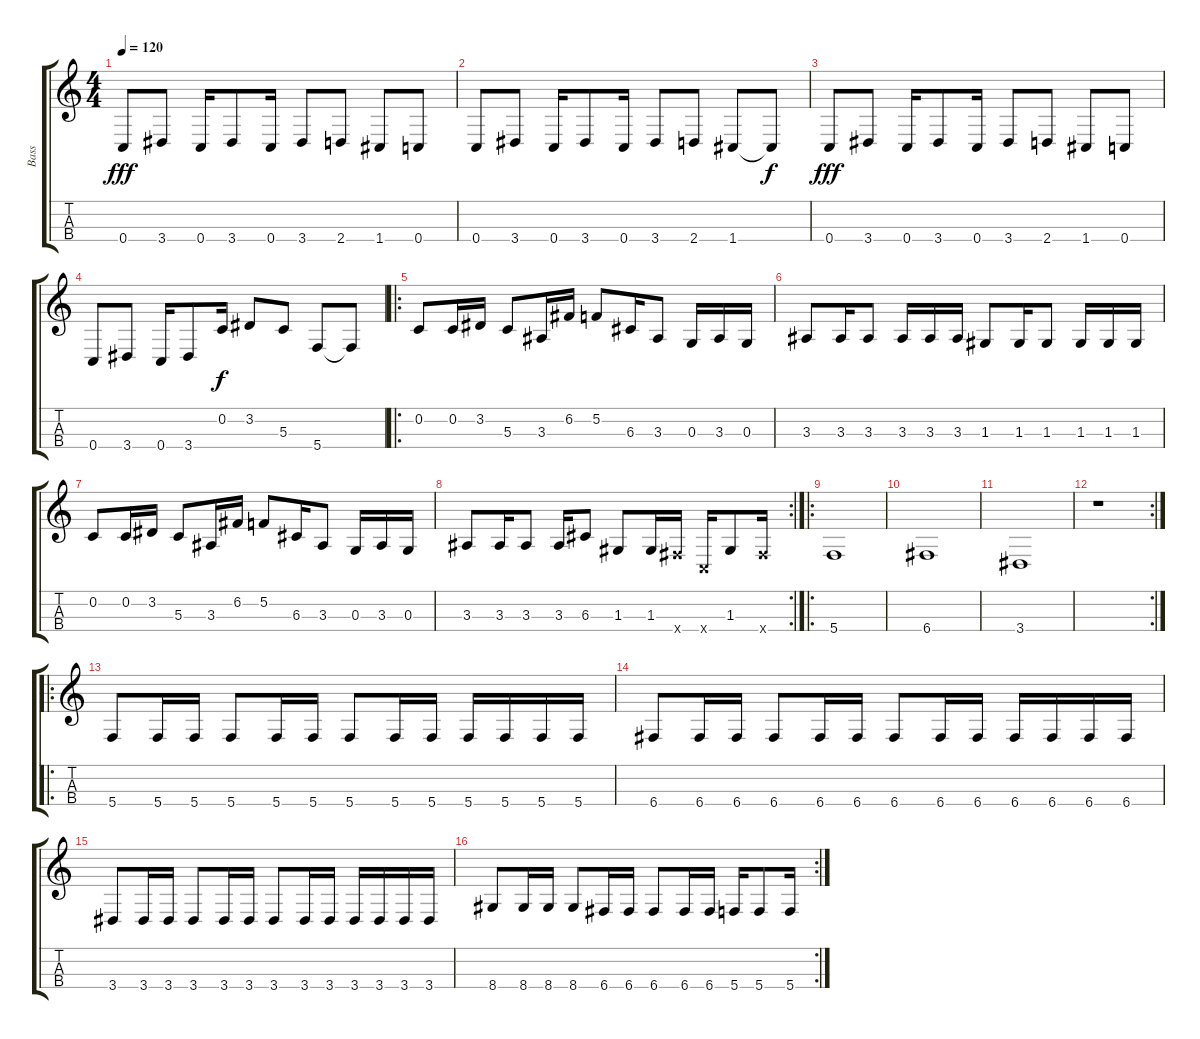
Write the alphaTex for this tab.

\track ("Bass" "Bass") {instrument acousticbass}
\staff {score tabs}
\tuning (F3 C3 G2 C2) {hide}
\ts (4 4)
\tempo 120
\clef g2
\ks c
0.4.8{dy fff} 3.4.8 0.4.16 3.4.8 0.4.16 3.4.8 2.4.8 1.4.8 0.4.8 |
0.4.8 3.4.8 0.4.16 3.4.8 0.4.16 3.4.8 2.4.8 1.4.8 1.4{t}.8{dy f} |
0.4.8{dy fff} 3.4.8 0.4.16 3.4.8 0.4.16 3.4.8 2.4.8 1.4.8 0.4.8 |
0.4.8 3.4.8 0.4.16 3.4.8 0.2.16{dy f} 3.2.8 5.3.8 5.4.8 5.4{t}.8 |
\ro
0.2.8{instrument acousticbass} 0.2.16 3.2.16 5.3.8 3.3.16 6.2.16 5.2.8 6.3.16 3.3.8 0.3.16 3.3.16 0.3.16 |
3.3.8 3.3.16 3.3.8 3.3.16 3.3.16 3.3.16 1.3.8 1.3.16 1.3.8 1.3.16 1.3.16 1.3.16 |
0.2.8 0.2.16 3.2.16 5.3.8 3.3.16 6.2.16 5.2.8 6.3.16 3.3.8 0.3.16 3.3.16 0.3.16 |
\rc 2
3.3.8 3.3.16 3.3.8 3.3.16 6.3.8 1.3.8 1.3.16 6.4{x}.16{instrument slapbass1} 0.4{x}.16 1.3.8{instrument acousticbass} 6.4{x}.16{instrument slapbass1} |
\ro
5.4.1{instrument acousticbass} |
6.4.1 |
3.4.1 |
\rc 2
r.1 |
\ro
5.4.8 5.4.16 5.4.16 5.4.8 5.4.16 5.4.16 5.4.8 5.4.16 5.4.16 5.4.16 5.4.16 5.4.16 5.4.16 |
6.4.8 6.4.16 6.4.16 6.4.8 6.4.16 6.4.16 6.4.8 6.4.16 6.4.16 6.4.16 6.4.16 6.4.16 6.4.16 |
3.4.8 3.4.16 3.4.16 3.4.8 3.4.16 3.4.16 3.4.8 3.4.16 3.4.16 3.4.16 3.4.16 3.4.16 3.4.16 |
\rc 2
8.4.8 8.4.16 8.4.16 8.4.8 6.4.16 6.4.16 6.4.8 6.4.16 6.4.16 5.4.16 5.4.8 5.4.16
